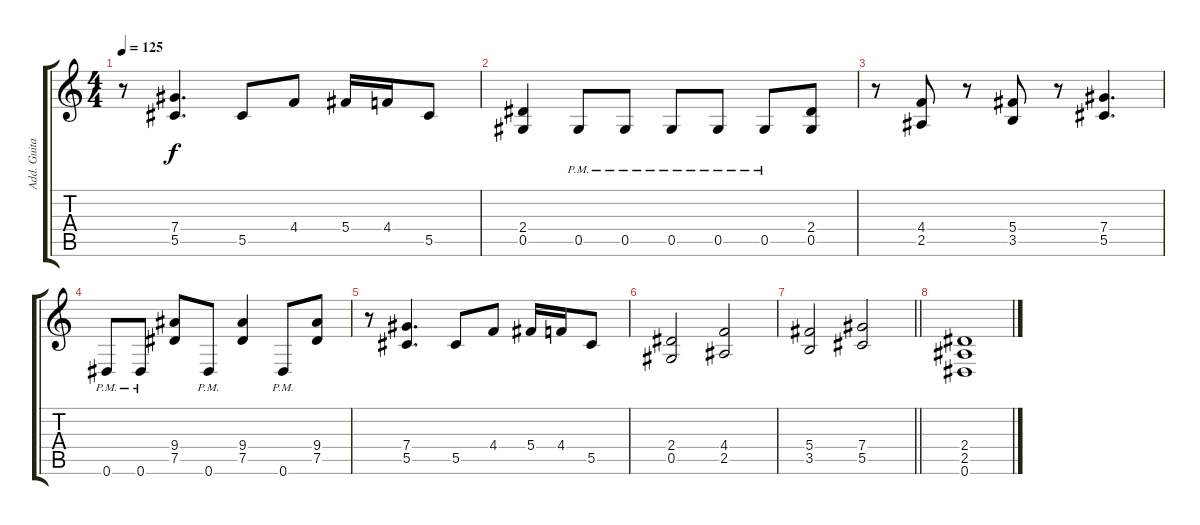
\track ("Add. Guitar Overdub" "Add. Guita") {instrument distortionguitar}
\staff {score tabs}
\tuning (Eb4 Bb3 Gb3 Db3 Ab2 Eb2) {hide}
\ts (4 4)
\tempo 125
\clef g2
\ks c
r.8{dy f} (7.4 5.5).4{d} 5.5.8 4.4.8 5.4.16 4.4.16 5.5.8 |
(2.4 0.5).4 0.5{pm}.8 0.5{pm}.8 0.5{pm}.8 0.5{pm}.8 0.5{pm}.8 (2.4 0.5).8 |
r.8 (4.4 2.5).8 r.8 (5.4 3.5).8 r.8 (7.4 5.5).4{d} |
0.6{pm}.8 0.6{pm}.8 (9.4 7.5).8 0.6{pm}.8 (9.4 7.5).4 0.6{pm}.8 (9.4 7.5).8 |
r.8 (7.4 5.5).4{d} 5.5.8 4.4.8 5.4.16 4.4.16 5.5.8 |
(2.4 0.5).2 (4.4 2.5).2 |
\barLineRight lightlight
(5.4 3.5).2 (7.4 5.5).2 |
(2.4 2.5 0.6).1
